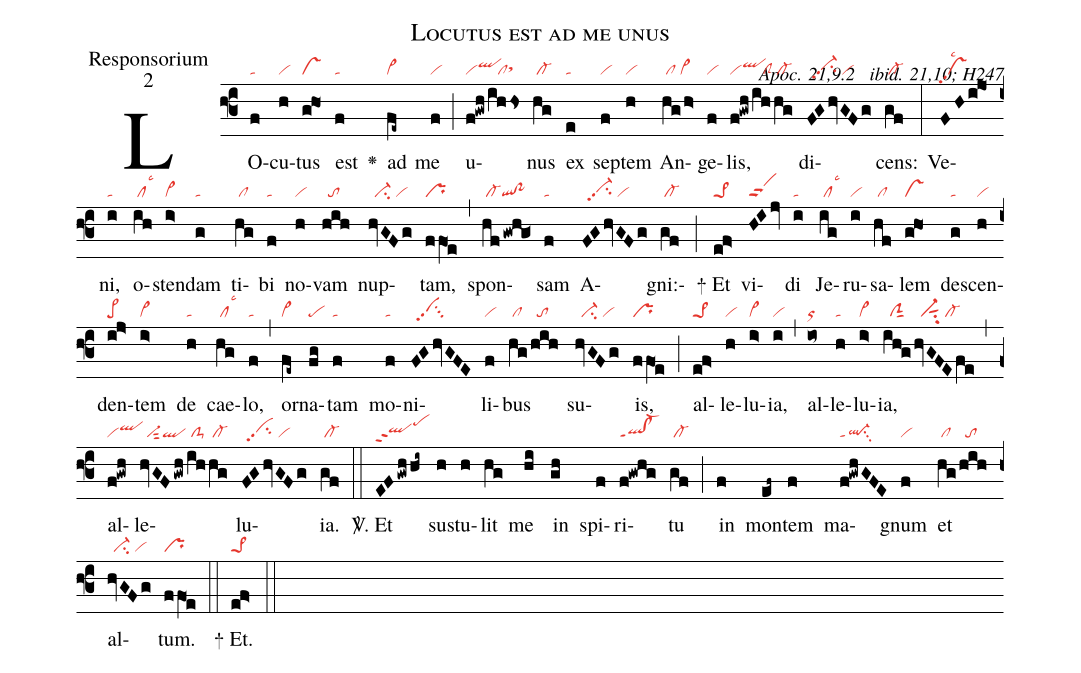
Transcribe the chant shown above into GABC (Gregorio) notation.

name:Locutus est ad me unus;
office-part:Responsorium;
mode:2;
commentary:ꝶ Apoc. 21,9.2 ꝟ ibid. 21,10; H247;;
nabc-lines:1;
%%
(f3)LO(f|ta)cu(h|vi)tus(g!ho1|vs) est(f|ta) <v>\greheightstar</v>()
ad(fe~|cl~) me(f|vi) (;) u(f!gwh|viqlhi|/ihhs|///clsthh)nus(hg|/cl-)
ex(e|ta) sep(f|vi)tem(h|vi)
An(hg/h>|/cl/vi>)ge(f|vi)lis,(f!gwh|viqlhi|/ih/hg|///clS/cl-)
di(FGhvGFg|//vi-hhpp2su2/vi)cens:(gf|/cl-) (:)
Ve(FHi!jo1|vspp2lsc2)ni,(i|ta) o(ih|/cllsc3)sten(i>|vi>)dam(g|ta) ti(hg|/cl)bi(f|ta) no(h|vi)vam(hih|//to) nup(hvGFg|//ci-/vi)tam,(ffO1e|pr) (,)
spon(hfgwhg<|/cl-ql!po~)sam(f|ta) A(FGhvGFg|//vi-hhpp2su2/vi)gni:(gf|/cl-)(;)

+
Et(e!f>|pe>1) vi(HIjv|vippt2)di(i|ta) Je(ig|/cllsc3)ru(i|vi)sa(hf|/cl)lem(g!ho1|vs)
de(g|ta)scen(h|vi)den(i!j>|pe>)tem(i>|vi>) de(h|ta) cae(hg|/cllsc3)lo,(f|ta) (,)
or(fe~|cl~)na(fg|pe)tam(f|ta)
mo(f|ta)ni(FGhvGFE|//vihhpp2su3)li(f|vi)bus(hg|/cl|/hih|//to)
su(hvGFg|//ci-/vi)is,(ffO1e|pr) (;)
al(e!f>|pe>1)le(h|vi)lu(i>|vi>)ia,(i|vi) (,)
al(io~|or)le(h|ta)lu(i>|vi>)ia,(iV!h!g|//ciG|hvGFEfe|//vi-sut1su2/cl-) (,)
al(f!gwh|viqlhi)le(hvGFgwh|//vi-sut2ql|/ih|/clS-|/hg|/cl-)lu(FGhvGFg|//vihhpp2su2/vi)ia.(gf|/cl-) (::)

<sp>V/</sp>.
Et(EFgwhhi~|qlhhppt2pehk) su(h)stu(h)lit(hg) me(hi)
in(gh) spi(f)ri(f!gwhg|ql!cl-ppt1)tu(gf|/cl-) (;)
in(f) mon(ef~)tem(f) ma(f!gwhGFE|ql-ppt1su3)gnum(f|vi)
et(hg|/cl|/hih|//to) al(hvGFg|//ci-/vi)tum.(ffO1e|pr) (::)

+
Et.(e!f>|pe>1) (::)
